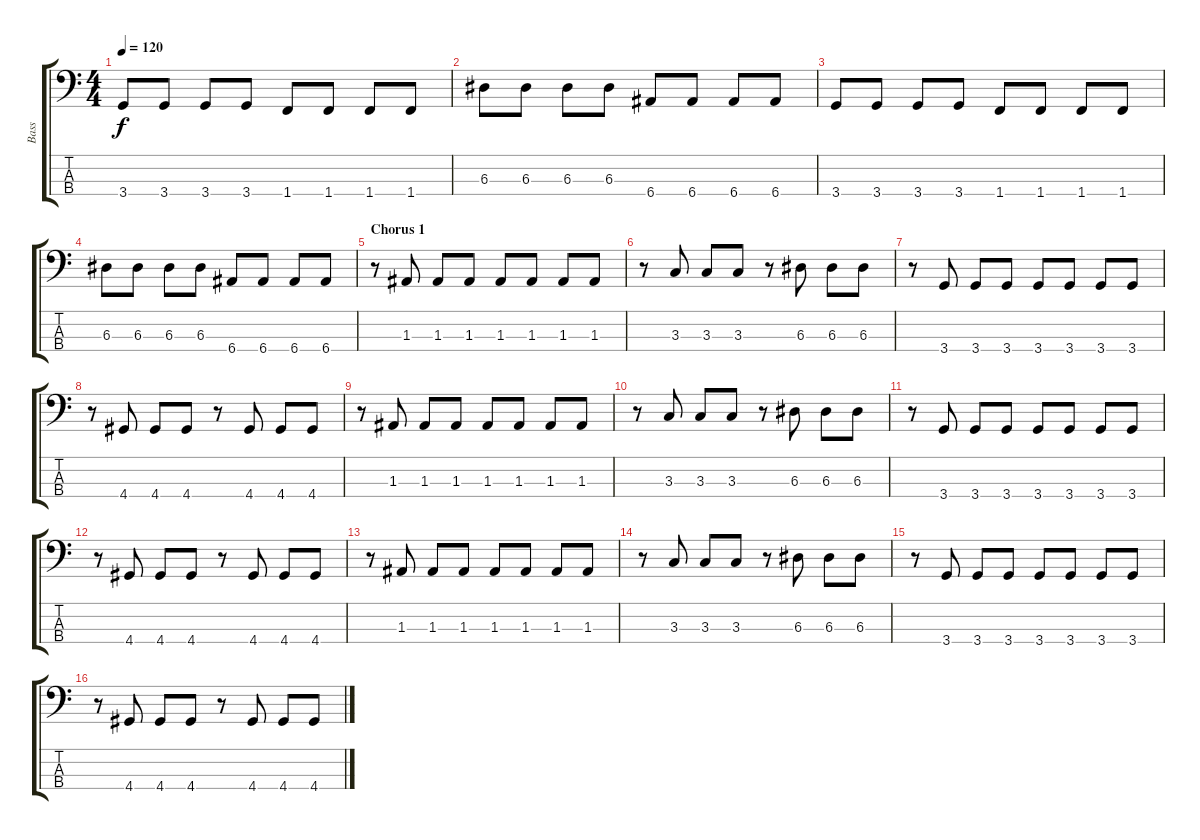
\track ("Bass" "Bass") {instrument electricbasspick}
\staff {score tabs}
\tuning (G2 D2 A1 E1) {hide}
\ts (4 4)
\tempo 120
\clef f4
\ks c
3.4.8{dy f} 3.4.8 3.4.8 3.4.8 1.4.8 1.4.8 1.4.8 1.4.8 |
6.3.8 6.3.8 6.3.8 6.3.8 6.4.8 6.4.8 6.4.8 6.4.8 |
3.4.8 3.4.8 3.4.8 3.4.8 1.4.8 1.4.8 1.4.8 1.4.8 |
6.3.8 6.3.8 6.3.8 6.3.8 6.4.8 6.4.8 6.4.8 6.4.8 |
\section ("" "Chorus 1")
r.8 1.3.8 1.3.8 1.3.8 1.3.8 1.3.8 1.3.8 1.3.8 |
r.8 3.3.8 3.3.8 3.3.8 r.8 6.3.8 6.3.8 6.3.8 |
r.8 3.4.8 3.4.8 3.4.8 3.4.8 3.4.8 3.4.8 3.4.8 |
r.8 4.4.8 4.4.8 4.4.8 r.8 4.4.8 4.4.8 4.4.8 |
r.8 1.3.8 1.3.8 1.3.8 1.3.8 1.3.8 1.3.8 1.3.8 |
r.8 3.3.8 3.3.8 3.3.8 r.8 6.3.8 6.3.8 6.3.8 |
r.8 3.4.8 3.4.8 3.4.8 3.4.8 3.4.8 3.4.8 3.4.8 |
r.8 4.4.8 4.4.8 4.4.8 r.8 4.4.8 4.4.8 4.4.8 |
r.8 1.3.8 1.3.8 1.3.8 1.3.8 1.3.8 1.3.8 1.3.8 |
r.8 3.3.8 3.3.8 3.3.8 r.8 6.3.8 6.3.8 6.3.8 |
r.8 3.4.8 3.4.8 3.4.8 3.4.8 3.4.8 3.4.8 3.4.8 |
r.8 4.4.8 4.4.8 4.4.8 r.8 4.4.8 4.4.8 4.4.8
